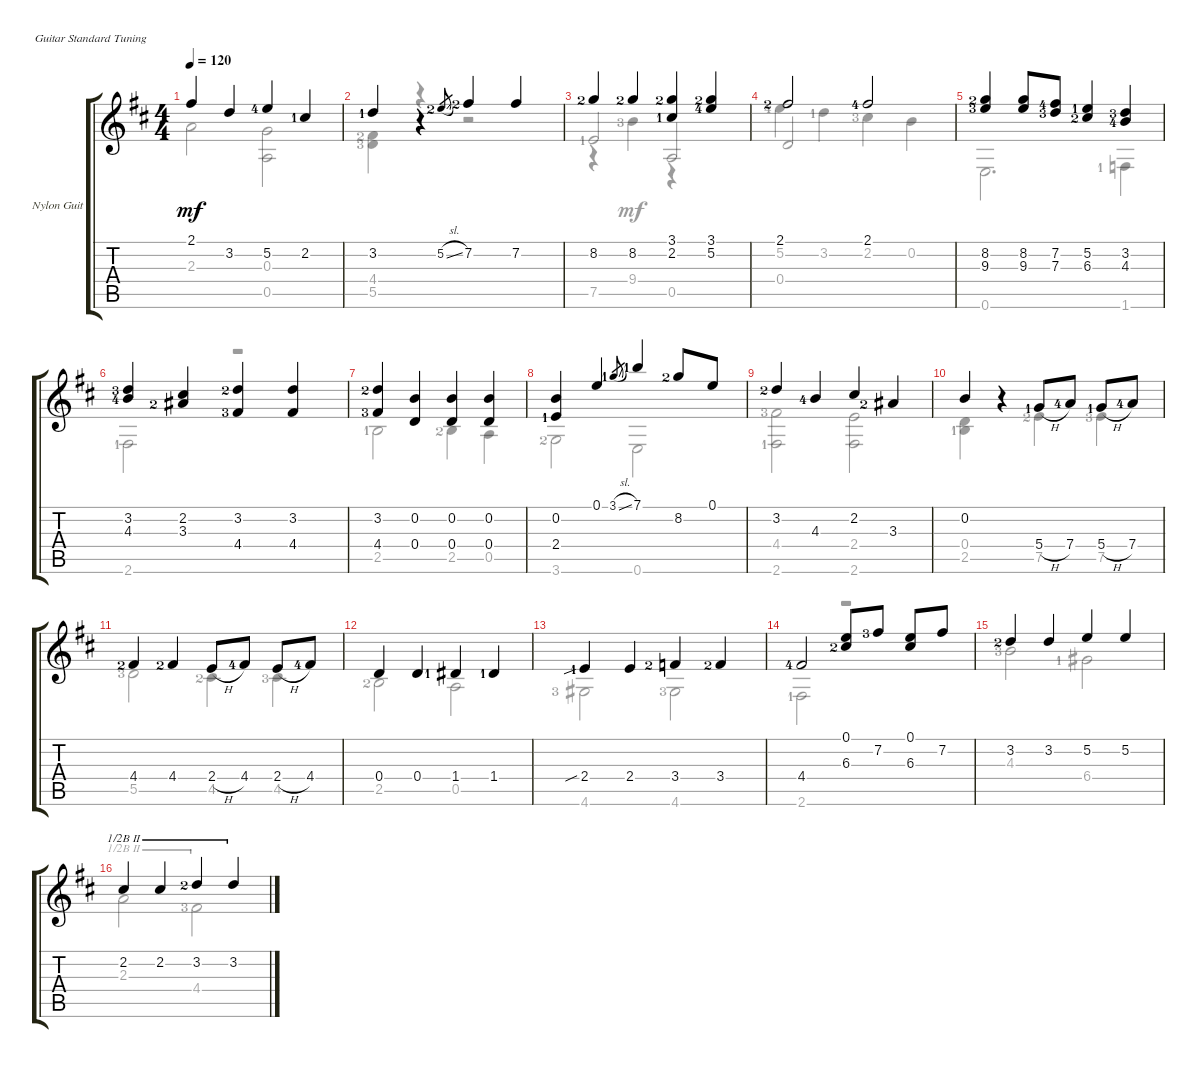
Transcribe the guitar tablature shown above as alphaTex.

\defaultSystemsLayout 4
\bracketExtendMode groupsimilarinstruments
\firstSystemTrackNameOrientation horizontal
\otherSystemsTrackNameOrientation horizontal
\track ("Nylon Guitar" "Nylon Guit") {instrument acousticguitarsteel}
\staff {score tabs}
\tuning (E4 B3 G3 D3 A2 E2)
\voice
\ts (4 4)
\tempo 120
\clef g2
\ks bminor
2.1.4{dy mf} 3.2.4 5.2{lf 5}.4 2.2{lf 2}.4 |
3.2{lf 2}.4 r.4 5.2{sl lf 3}.8{gr} 7.2{lf 3}.4 7.2.4 |
8.2{lf 3}.4 8.2{lf 3}.4 (3.1{lf 3} 2.2{lf 2}).4 (3.1{lf 3} 5.2{lf 5}).4 |
2.1{lf 3}.2 2.1{lf 5}.2 |
(8.2{lf 3} 9.3{lf 4}).4 (8.2 9.3).8 (7.2{lf 5} 7.3{lf 4}).8 (5.2{lf 2} 6.3{lf 3}).4 (3.2{lf 4} 4.3{lf 5}).4 |
(4.3{lf 5} 3.2{lf 4}).4 (2.2 3.3{lf 3}).4 (3.2{lf 3} 4.4{lf 4}).4 (4.4 3.2).4 |
(3.2{lf 3} 4.4{lf 4}).4 (0.4 0.2).4 (0.2 0.4).4 (0.4 0.2).4 |
(0.2 2.4{lf 2}).4 0.1.4 3.1{sl lf 2}.8{gr} 7.1{lf 2}.4 8.2{lf 3}.8 0.1.8 |
3.2{lf 3}.4 4.3{lf 5}.4 2.2.4 3.3{lf 3}.4 |
0.2.4 r.4 5.4{h lf 2}.8 7.4{lf 5}.8 5.4{h lf 2}.8 7.4{lf 5}.8 |
4.4{lf 3}.4 4.4{lf 3}.4 2.4{h}.8 4.4{lf 5}.8 2.4{h}.8 4.4{lf 5}.8 |
0.4.4 0.4.4 1.4{lf 2}.4 1.4{lf 2}.4 |
2.4{sib lf 2}.4 2.4.4 3.4{lf 3}.4 3.4{lf 3}.4 |
4.4{lf 5}.2 (0.1 6.3{lf 3}).8 7.2{lf 4}.8 (0.1 6.3).8 7.2.8 |
3.2{lf 3}.4 3.2.4 5.2.4 5.2.4 |
2.2.4{barre (2 half)} 2.2.4{barre (2 half)} 3.2{lf 3}.4{barre (2 half)} 3.2.4{barre (2 half)}
\voice
\clef g2
\ottava regular
\simile none
\ks bminor
2.3.2{dy mf} (0.5 0.3).2 |
(5.5{lf 4} 4.4{lf 3}).4 r.4 r.2 |
7.5{lf 2}.2{beam invert} 0.5.2{beam invert} |
0.4.2{beam invert} |
0.6.2{d} 1.6{lf 2}.4 |
2.6{lf 2}.2 r.2 |
2.5{lf 2}.2 2.5{lf 3}.4 0.5.4 |
3.6{lf 3}.2 0.6.2 |
(2.6{lf 2} 4.4{lf 4}).2 (2.6 2.4).2 |
(2.5{lf 2} 0.4).4 r.4 7.5{lf 3}.4 7.5{lf 4}.4 |
5.5{lf 4}.2 4.5{lf 3}.4 4.5{lf 4}.4 |
2.5{lf 3}.2 0.5.2 |
4.6{lf 4}.2 4.6{lf 4}.2 |
2.6{lf 2}.2 r.2 |
4.3{lf 4}.2 6.4{lf 2}.2 |
2.3.2{barre (2 half)} 4.4{lf 4}.2{barre (2 half)}
\voice
\clef g2
\ottava regular
\simile none
\ks bminor
|
|
r.4 9.4{lf 4}.4 r.4 |
5.2{lf 5}.4 3.2{lf 2}.4 2.2{lf 4}.4 0.2.4 |
|
|
|
|
|
|
|
|
|
|
|
